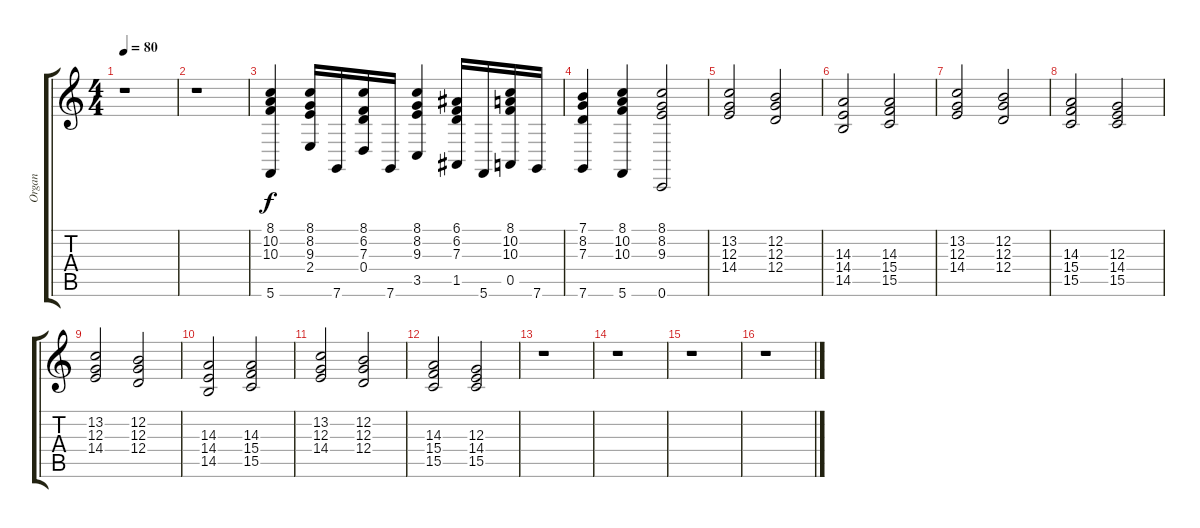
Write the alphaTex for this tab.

\track ("Organ" "Organ") {instrument drawbarorgan}
\staff {score tabs}
\tuning (E4 B3 G3 D3 A2 C2) {hide}
\ts (4 4)
\tempo 80
\clef g2
\ks c
r.1{dy f} |
r.1 |
(8.1 10.2 10.3 5.6).4 (8.1 8.2 9.3 2.4).16 7.6.16 (8.1 6.2 7.3 0.4).16 7.6.16 (8.1 8.2 9.3 3.5).4 (6.1 6.2 7.3 1.5).16 5.6.16 (8.1 10.2 10.3 0.5).16 7.6.16 |
(7.1 8.2 7.3 7.6).4 (8.1 10.2 10.3 5.6).4 (8.1 8.2 9.3 0.6).2 |
(13.2 12.3 14.4).2 (12.2 12.3 12.4).2 |
(14.3 14.4 14.5).2 (14.3 15.4 15.5).2 |
(13.2 12.3 14.4).2 (12.2 12.3 12.4).2 |
(14.3 15.4 15.5).2 (12.3 14.4 15.5).2 |
(13.2 12.3 14.4).2 (12.2 12.3 12.4).2 |
(14.3 14.4 14.5).2 (14.3 15.4 15.5).2 |
(13.2 12.3 14.4).2 (12.2 12.3 12.4).2 |
(14.3 15.4 15.5).2 (12.3 14.4 15.5).2 |
r.1 |
r.1 |
r.1 |
r.1
